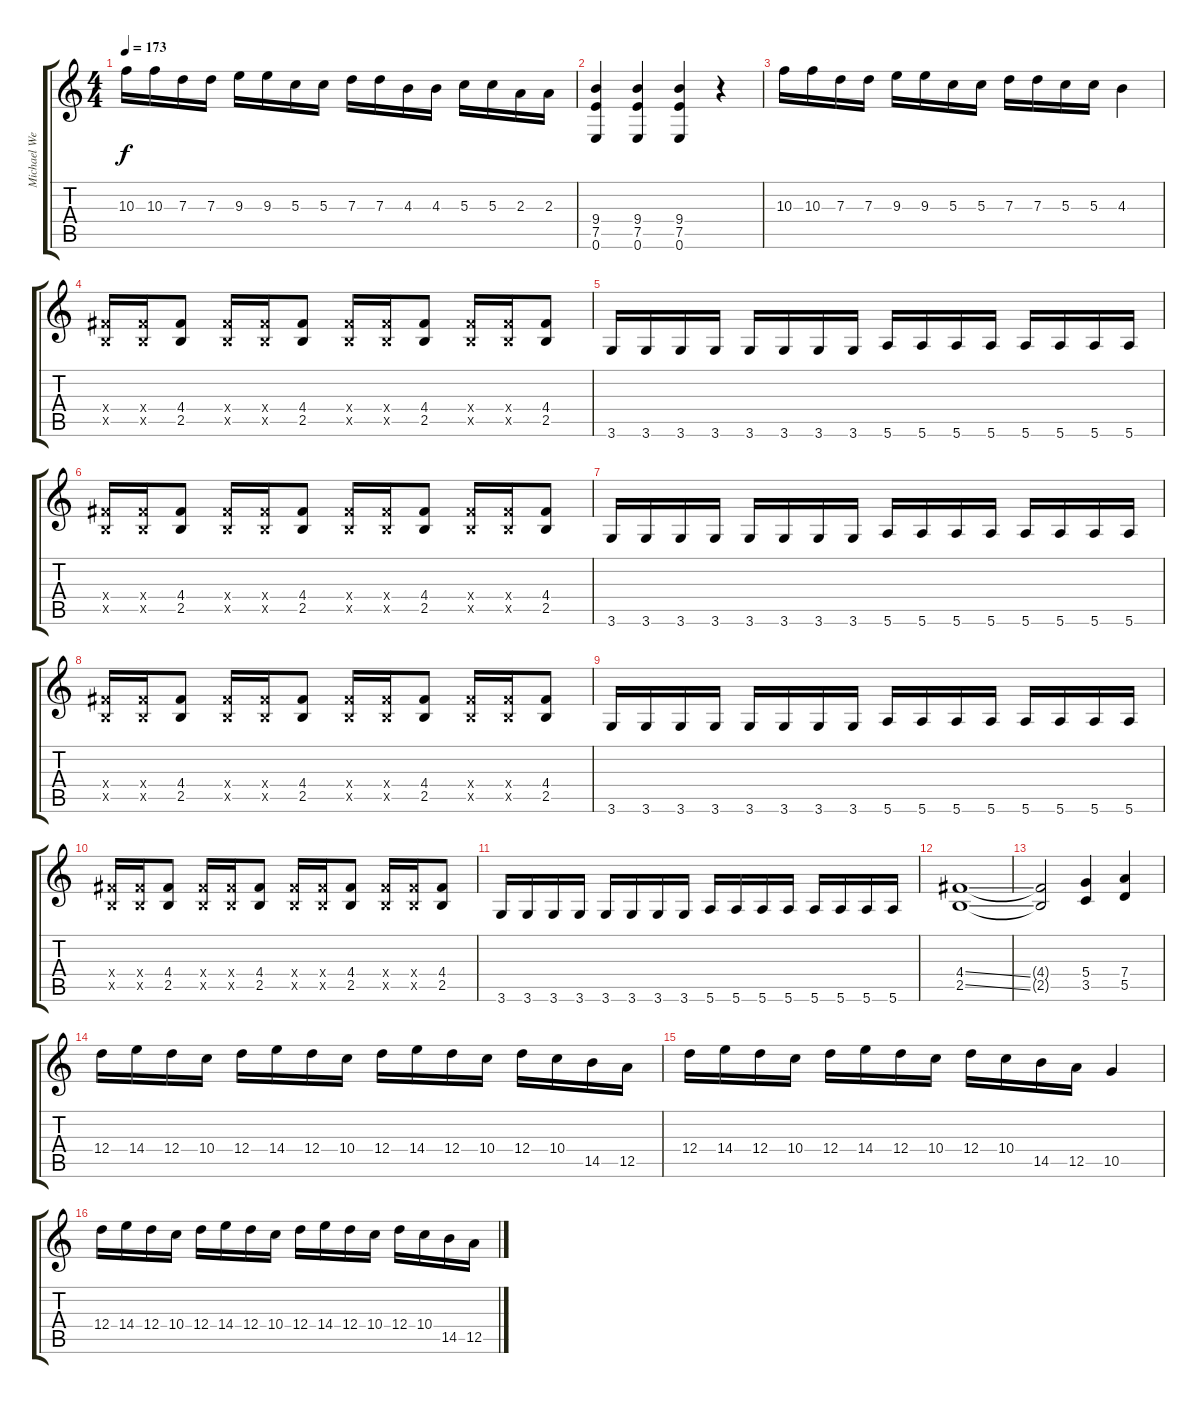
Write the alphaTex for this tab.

\track ("Michael Weikath" "Michael We") {instrument overdrivenguitar}
\staff {score tabs}
\tuning (E4 B3 G3 D3 A2 E2) {hide}
\ts (4 4)
\tempo 173
\clef g2
\ks c
10.3.16{dy f} 10.3.16 7.3.16 7.3.16 9.3.16 9.3.16 5.3.16 5.3.16 7.3.16 7.3.16 4.3.16 4.3.16 5.3.16 5.3.16 2.3.16 2.3.16 |
(9.4 7.5 0.6).4 (9.4 7.5 0.6).4 (9.4 7.5 0.6).4 r.4 |
10.3.16 10.3.16 7.3.16 7.3.16 9.3.16 9.3.16 5.3.16 5.3.16 7.3.16 7.3.16 5.3.16 5.3.16 4.3.4 |
(4.4{x} 2.5{x}).16 (4.4{x} 2.5{x}).16 (4.4 2.5).8 (4.4{x} 2.5{x}).16 (4.4{x} 2.5{x}).16 (4.4 2.5).8 (4.4{x} 2.5{x}).16 (4.4{x} 2.5{x}).16 (4.4 2.5).8 (4.4{x} 2.5{x}).16 (4.4{x} 2.5{x}).16 (4.4 2.5).8 |
3.6.16 3.6.16 3.6.16 3.6.16 3.6.16 3.6.16 3.6.16 3.6.16 5.6.16 5.6.16 5.6.16 5.6.16 5.6.16 5.6.16 5.6.16 5.6.16 |
(4.4{x} 2.5{x}).16 (4.4{x} 2.5{x}).16 (4.4 2.5).8 (4.4{x} 2.5{x}).16 (4.4{x} 2.5{x}).16 (4.4 2.5).8 (4.4{x} 2.5{x}).16 (4.4{x} 2.5{x}).16 (4.4 2.5).8 (4.4{x} 2.5{x}).16 (4.4{x} 2.5{x}).16 (4.4 2.5).8 |
3.6.16 3.6.16 3.6.16 3.6.16 3.6.16 3.6.16 3.6.16 3.6.16 5.6.16 5.6.16 5.6.16 5.6.16 5.6.16 5.6.16 5.6.16 5.6.16 |
(4.4{x} 2.5{x}).16 (4.4{x} 2.5{x}).16 (4.4 2.5).8 (4.4{x} 2.5{x}).16 (4.4{x} 2.5{x}).16 (4.4 2.5).8 (4.4{x} 2.5{x}).16 (4.4{x} 2.5{x}).16 (4.4 2.5).8 (4.4{x} 2.5{x}).16 (4.4{x} 2.5{x}).16 (4.4 2.5).8 |
3.6.16 3.6.16 3.6.16 3.6.16 3.6.16 3.6.16 3.6.16 3.6.16 5.6.16 5.6.16 5.6.16 5.6.16 5.6.16 5.6.16 5.6.16 5.6.16 |
(4.4{x} 2.5{x}).16 (4.4{x} 2.5{x}).16 (4.4 2.5).8 (4.4{x} 2.5{x}).16 (4.4{x} 2.5{x}).16 (4.4 2.5).8 (4.4{x} 2.5{x}).16 (4.4{x} 2.5{x}).16 (4.4 2.5).8 (4.4{x} 2.5{x}).16 (4.4{x} 2.5{x}).16 (4.4 2.5).8 |
3.6.16 3.6.16 3.6.16 3.6.16 3.6.16 3.6.16 3.6.16 3.6.16 5.6.16 5.6.16 5.6.16 5.6.16 5.6.16 5.6.16 5.6.16 5.6.16 |
(4.4{ss} 2.5{ss}).1 |
(4.4{t} 2.5{t}).2 (5.4 3.5).4 (7.4 5.5).4 |
12.4.16 14.4.16 12.4.16 10.4.16 12.4.16 14.4.16 12.4.16 10.4.16 12.4.16 14.4.16 12.4.16 10.4.16 12.4.16 10.4.16 14.5.16 12.5.16 |
12.4.16 14.4.16 12.4.16 10.4.16 12.4.16 14.4.16 12.4.16 10.4.16 12.4.16 10.4.16 14.5.16 12.5.16 10.5.4 |
12.4.16 14.4.16 12.4.16 10.4.16 12.4.16 14.4.16 12.4.16 10.4.16 12.4.16 14.4.16 12.4.16 10.4.16 12.4.16 10.4.16 14.5.16 12.5.16
